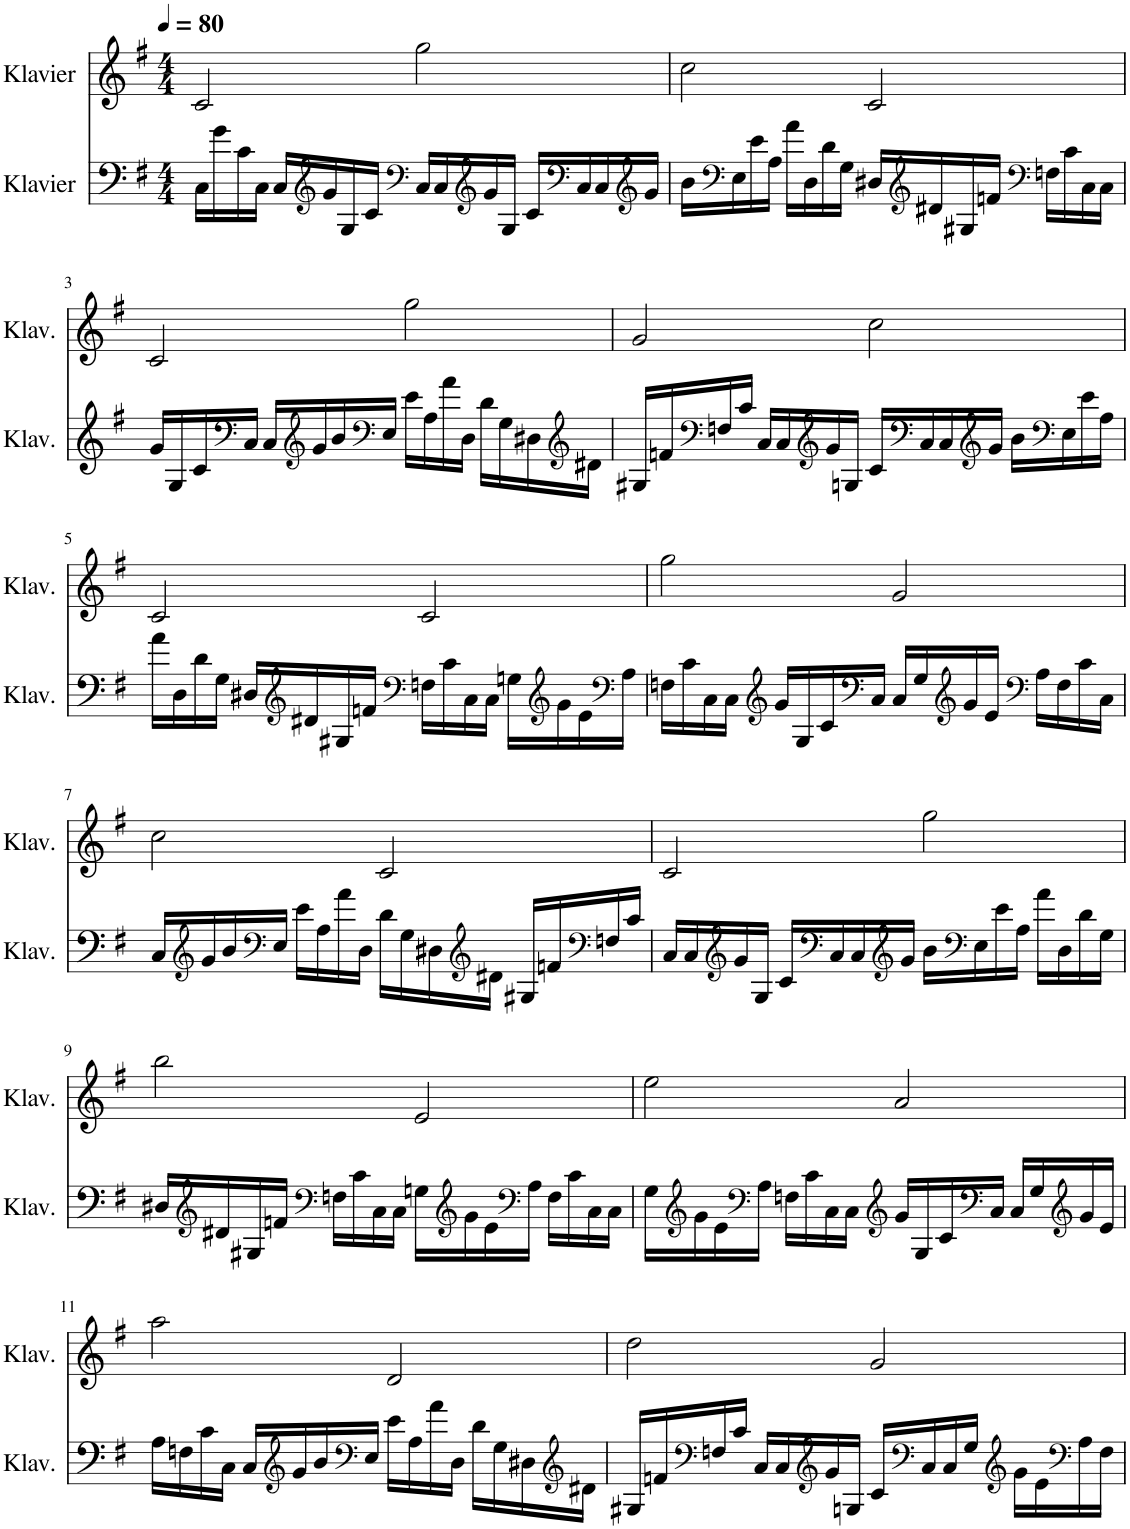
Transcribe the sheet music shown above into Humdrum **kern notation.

**kern	**kern
*part2	*part1
*staff2	*staff1
*I"Klavier	*I"Klavier
*I'Klav.	*I'Klav.
*clefF4	*clefG2
*k[f#]	*k[f#]
*M4/4	*M4/4
*MM80	*MM80
=1	=1
16C\LL	2c/
16g\	.
16c\	.
16C\JJ	.
16C/LL	.
*clefG2	*
16g/	.
16G/	.
16c/JJ	.
*clefF4	*
16C/LL	2gg\
16C/	.
*clefG2	*
16g/	.
16G/JJ	.
16c/LL	.
*clefF4	*
16C/	.
16C/	.
*clefG2	*
16g/JJ	.
=2	=2
16b\LL	2cc\
*clefF4	*
16E\	.
16e\	.
16A\JJ	.
16a\LL	.
16D\	.
16d\	.
16G\JJ	.
16D#X/LL	2c/
*clefG2	*
16d#X/	.
16G#X/	.
16fn/JJ	.
*clefF4	*
16Fn\LL	.
16c\	.
16C\	.
16C\JJ	.
!!LO:LB:g=z
=3	=3
16g/LL	2c/
16G/	.
16c/	.
*clefF4	*
16C/JJ	.
16C/LL	.
*clefG2	*
16g/	.
16b/	.
*clefF4	*
16E/JJ	.
16e\LL	2gg\
16A\	.
16a\	.
16D\JJ	.
16d\LL	.
16G\	.
16D#X\	.
*clefG2	*
16d#X\JJ	.
=4	=4
16G#X/LL	2g/
16fn/	.
*clefF4	*
16Fn/	.
16c/JJ	.
16C/LL	.
16C/	.
*clefG2	*
16g/	.
16Gn/JJ	.
16c/LL	2cc\
*clefF4	*
16C/	.
16C/	.
*clefG2	*
16g/JJ	.
16b\LL	.
*clefF4	*
16E\	.
16e\	.
16A\JJ	.
!!LO:LB:g=z
=5	=5
16a\LL	2c/
16D\	.
16d\	.
16G\JJ	.
16D#X/LL	.
*clefG2	*
16d#X/	.
16G#X/	.
16fn/JJ	.
*clefF4	*
16Fn\LL	2c/
16c\	.
16C\	.
16C\JJ	.
16Gn\LL	.
*clefG2	*
16g\	.
16e\	.
*clefF4	*
16A\JJ	.
=6	=6
16Fn\LL	2gg\
16c\	.
16C\	.
16C\JJ	.
*clefG2	*
16g/LL	.
16G/	.
16c/	.
*clefF4	*
16C/JJ	.
16C/LL	2g/
16G/	.
*clefG2	*
16g/	.
16e/JJ	.
*clefF4	*
16A\LL	.
16F\	.
16c\	.
16C\JJ	.
!!LO:LB:g=z
=7	=7
16C/LL	2cc\
*clefG2	*
16g/	.
16b/	.
*clefF4	*
16E/JJ	.
16e\LL	.
16A\	.
16a\	.
16D\JJ	.
16d\LL	2c/
16G\	.
16D#X\	.
*clefG2	*
16d#X\JJ	.
16G#X/LL	.
16fn/	.
*clefF4	*
16Fn/	.
16c/JJ	.
=8	=8
16C/LL	2c/
16C/	.
*clefG2	*
16g/	.
16G/JJ	.
16c/LL	.
*clefF4	*
16C/	.
16C/	.
*clefG2	*
16g/JJ	.
16b\LL	2gg\
*clefF4	*
16E\	.
16e\	.
16A\JJ	.
16a\LL	.
16D\	.
16d\	.
16G\JJ	.
!!LO:LB:g=z
=9	=9
16D#X/LL	2bb\
*clefG2	*
16d#X/	.
16G#X/	.
16fn/JJ	.
*clefF4	*
16Fn\LL	.
16c\	.
16C\	.
16C\JJ	.
16Gn\LL	2e/
*clefG2	*
16g\	.
16e\	.
*clefF4	*
16A\JJ	.
16F\LL	.
16c\	.
16C\	.
16C\JJ	.
=10	=10
16G\LL	2ee\
*clefG2	*
16g\	.
16e\	.
*clefF4	*
16A\JJ	.
16Fn\LL	.
16c\	.
16C\	.
16C\JJ	.
*clefG2	*
16g/LL	2a/
16G/	.
16c/	.
*clefF4	*
16C/JJ	.
16C/LL	.
16G/	.
*clefG2	*
16g/	.
16e/JJ	.
!!LO:LB:g=z
=11	=11
16A\LL	2aa\
16Fn\	.
16c\	.
16C\JJ	.
16C/LL	.
*clefG2	*
16g/	.
16b/	.
*clefF4	*
16E/JJ	.
16e\LL	2d/
16A\	.
16a\	.
16D\JJ	.
16d\LL	.
16G\	.
16D#X\	.
*clefG2	*
16d#X\JJ	.
=12	=12
16G#X/LL	2dd\
16fn/	.
*clefF4	*
16Fn/	.
16c/JJ	.
16C/LL	.
16C/	.
*clefG2	*
16g/	.
16Gn/JJ	.
16c/LL	2g/
*clefF4	*
16C/	.
16C/	.
16G/JJ	.
*clefG2	*
16g\LL	.
16e\	.
*clefF4	*
16A\	.
16F\JJ	.
=	=
*-	*-
